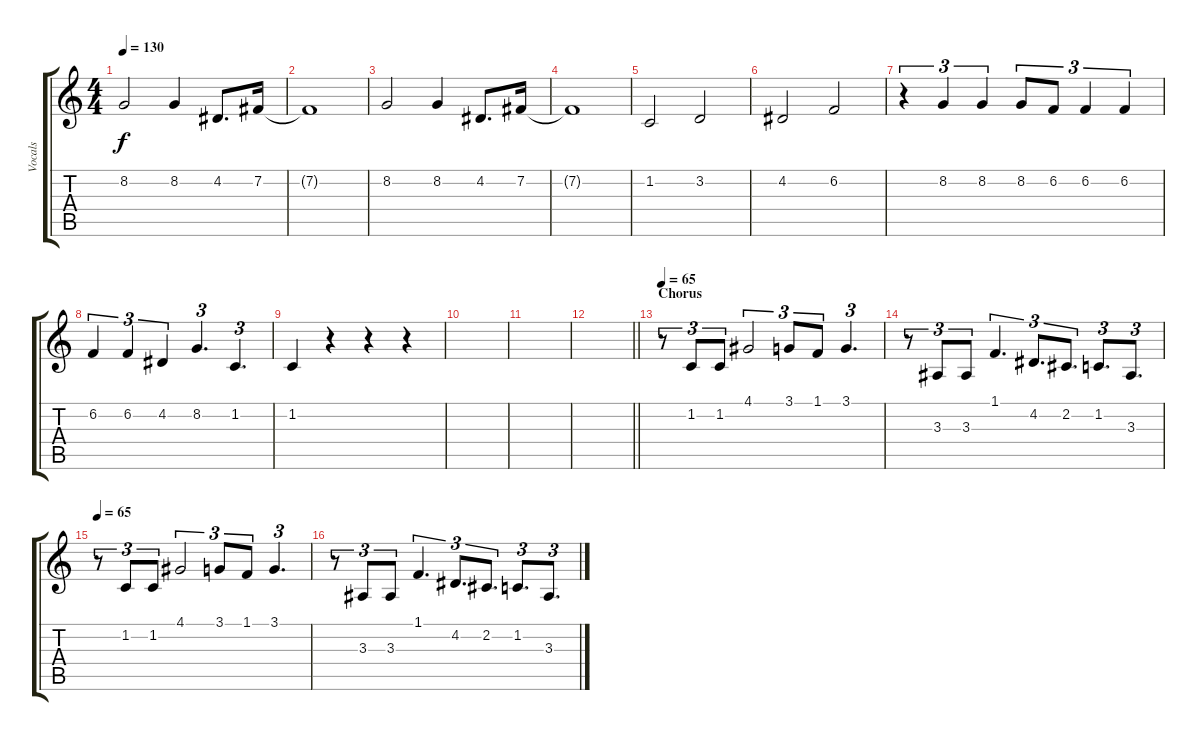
\track ("Vocals" "Vocals") {instrument lead6voice}
\staff {score tabs}
\tuning (E4 B3 G3 D3 A2 E2) {hide}
\ts (4 4)
\tempo 130
\clef g2
\ks c
8.2.2{dy f} 8.2.4 4.2.8{d} 7.2.16 |
7.2{t}.1 |
8.2.2 8.2.4 4.2.8{d} 7.2.16 |
7.2{t}.1 |
1.2.2 3.2.2 |
4.2.2 6.2.2 |
r.4{tu (3 2)} 8.2.4{tu (3 2)} 8.2.4{tu (3 2)} 8.2.8{tu (3 2)} 6.2.8{tu (3 2)} 6.2.4{tu (3 2)} 6.2.4{tu (3 2)} |
6.2.4{tu (3 2)} 6.2.4{tu (3 2)} 4.2.4{tu (3 2)} 8.2.4{d tu (3 2)} 1.2.4{d tu (3 2)} |
1.2.4 r.4 r.4 r.4 |
|
|
\barLineRight lightlight
|
\section ("" "Chorus")
\tempo 65
r.8{tu (3 2)} 1.2.8{tu (3 2)} 1.2.8{tu (3 2)} 4.1.2{tu (3 2)} 3.1.8{tu (3 2)} 1.1.8{tu (3 2)} 3.1.4{d tu (3 2)} |
r.8{tu (3 2)} 3.3.8{tu (3 2)} 3.3.8{tu (3 2)} 1.1.4{d tu (3 2)} 4.2.8{d tu (3 2)} 2.2.8{d tu (3 2)} 1.2.8{d tu (3 2)} 3.3.8{d tu (3 2)} |
\tempo 65
r.8{tu (3 2)} 1.2.8{tu (3 2)} 1.2.8{tu (3 2)} 4.1.2{tu (3 2)} 3.1.8{tu (3 2)} 1.1.8{tu (3 2)} 3.1.4{d tu (3 2)} |
r.8{tu (3 2)} 3.3.8{tu (3 2)} 3.3.8{tu (3 2)} 1.1.4{d tu (3 2)} 4.2.8{d tu (3 2)} 2.2.8{d tu (3 2)} 1.2.8{d tu (3 2)} 3.3.8{d tu (3 2)}
